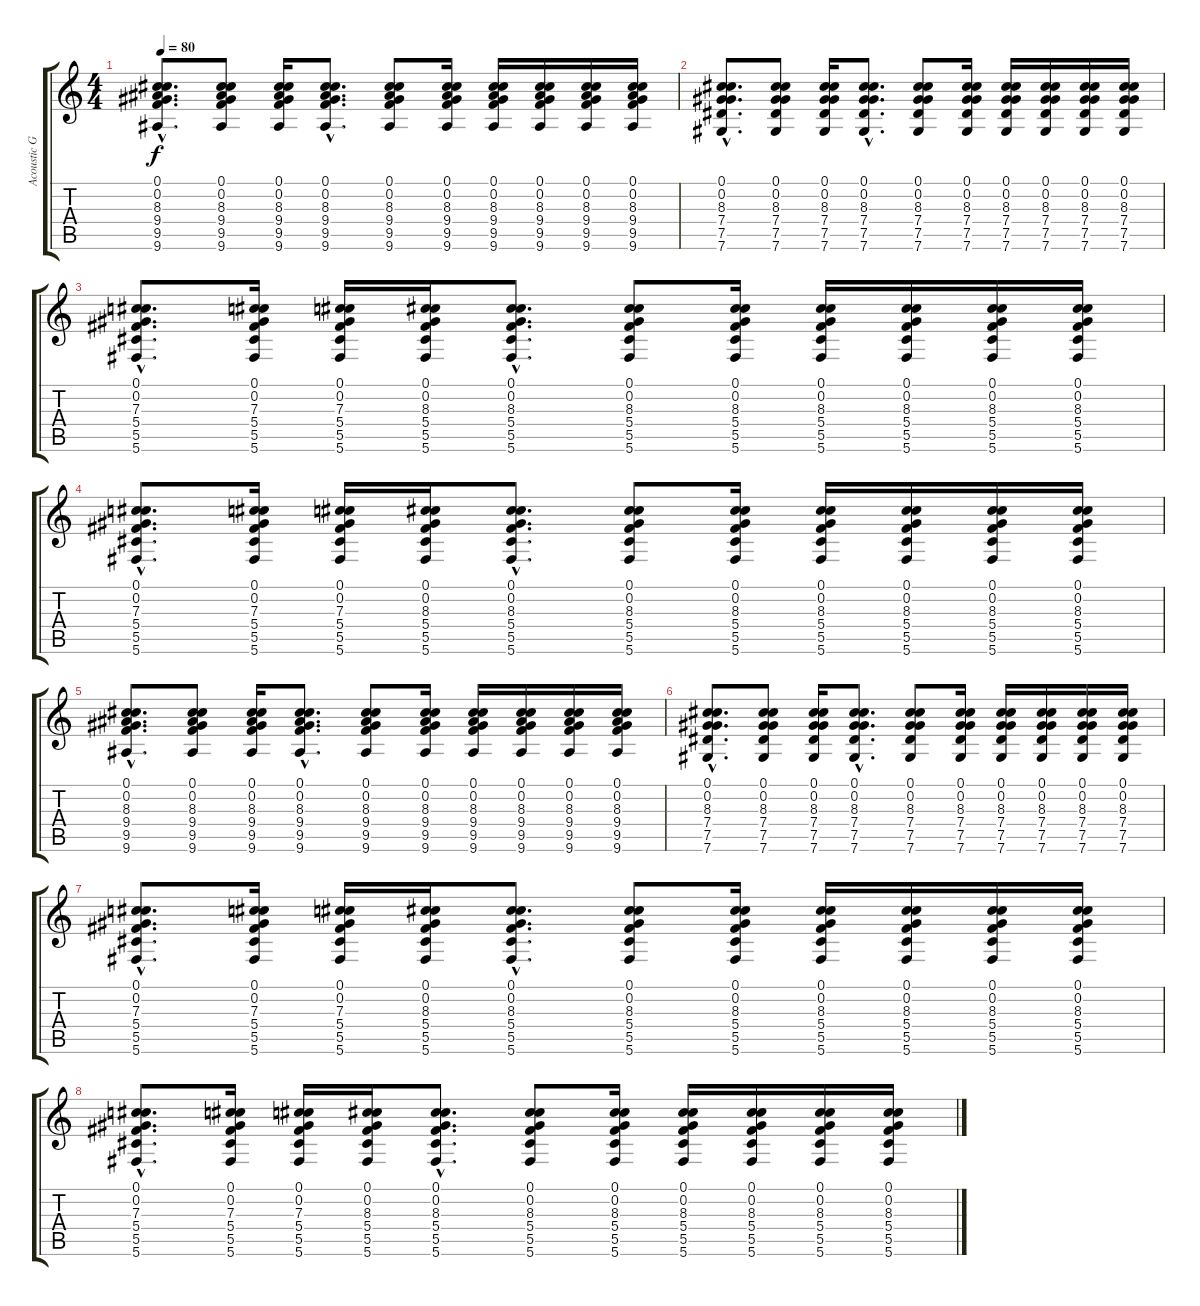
\track ("Acoustic Guitar" "Acoustic G") {instrument acousticguitarsteel}
\staff {score tabs}
\tuning (Db4 Ab3 F3 Db3 Ab2 Db2) {hide}
\ts (4 4)
\tempo 80
\clef g2
\ks c
(0.1{hac} 0.2{hac} 8.3{hac} 9.4{hac} 9.5{hac} 9.6{hac}).8{d dy f} (0.1 0.2 8.3 9.4 9.5 9.6).8 (0.1 0.2 8.3 9.4 9.5 9.6).16 (0.1{hac} 0.2{hac} 8.3{hac} 9.4{hac} 9.5{hac} 9.6{hac}).8{d} (0.1 0.2 8.3 9.4 9.5 9.6).8 (0.1 0.2 8.3 9.4 9.5 9.6).16 (0.1 0.2 8.3 9.4 9.5 9.6).16 (0.1 0.2 8.3 9.4 9.5 9.6).16 (0.1 0.2 8.3 9.4 9.5 9.6).16 (0.1 0.2 8.3 9.4 9.5 9.6).16 |
(0.1{hac} 0.2{hac} 8.3{hac} 7.4{hac} 7.5{hac} 7.6{hac}).8{d} (0.1 0.2 8.3 7.4 7.5 7.6).8 (0.1 0.2 8.3 7.4 7.5 7.6).16 (0.1{hac} 0.2{hac} 8.3{hac} 7.4{hac} 7.5{hac} 7.6{hac}).8{d} (0.1 0.2 8.3 7.4 7.5 7.6).8 (0.1 0.2 8.3 7.4 7.5 7.6).16 (0.1 0.2 8.3 7.4 7.5 7.6).16 (0.1 0.2 8.3 7.4 7.5 7.6).16 (0.1 0.2 8.3 7.4 7.5 7.6).16 (0.1 0.2 8.3 7.4 7.5 7.6).16 |
(0.1{hac} 0.2{hac} 7.3{hac} 5.4{hac} 5.5{hac} 5.6{hac}).8{d} (0.1 0.2 7.3 5.4 5.5 5.6).16 (0.1 0.2 7.3 5.4 5.5 5.6).16 (0.1 0.2 8.3 5.4 5.5 5.6).16 (0.1{hac} 0.2{hac} 8.3{hac} 5.4{hac} 5.5{hac} 5.6{hac}).8{d} (0.1 0.2 8.3 5.4 5.5 5.6).8 (0.1 0.2 8.3 5.4 5.5 5.6).16 (0.1 0.2 8.3 5.4 5.5 5.6).16 (0.1 0.2 8.3 5.4 5.5 5.6).16 (0.1 0.2 8.3 5.4 5.5 5.6).16 (0.1 0.2 8.3 5.4 5.5 5.6).16 |
(0.1{hac} 0.2{hac} 7.3{hac} 5.4{hac} 5.5{hac} 5.6{hac}).8{d} (0.1 0.2 7.3 5.4 5.5 5.6).16 (0.1 0.2 7.3 5.4 5.5 5.6).16 (0.1 0.2 8.3 5.4 5.5 5.6).16 (0.1{hac} 0.2{hac} 8.3{hac} 5.4{hac} 5.5{hac} 5.6{hac}).8{d} (0.1 0.2 8.3 5.4 5.5 5.6).8 (0.1 0.2 8.3 5.4 5.5 5.6).16 (0.1 0.2 8.3 5.4 5.5 5.6).16 (0.1 0.2 8.3 5.4 5.5 5.6).16 (0.1 0.2 8.3 5.4 5.5 5.6).16 (0.1 0.2 8.3 5.4 5.5 5.6).16 |
(0.1{hac} 0.2{hac} 8.3{hac} 9.4{hac} 9.5{hac} 9.6{hac}).8{d} (0.1 0.2 8.3 9.4 9.5 9.6).8 (0.1 0.2 8.3 9.4 9.5 9.6).16 (0.1{hac} 0.2{hac} 8.3{hac} 9.4{hac} 9.5{hac} 9.6{hac}).8{d} (0.1 0.2 8.3 9.4 9.5 9.6).8 (0.1 0.2 8.3 9.4 9.5 9.6).16 (0.1 0.2 8.3 9.4 9.5 9.6).16 (0.1 0.2 8.3 9.4 9.5 9.6).16 (0.1 0.2 8.3 9.4 9.5 9.6).16 (0.1 0.2 8.3 9.4 9.5 9.6).16 |
(0.1{hac} 0.2{hac} 8.3{hac} 7.4{hac} 7.5{hac} 7.6{hac}).8{d} (0.1 0.2 8.3 7.4 7.5 7.6).8 (0.1 0.2 8.3 7.4 7.5 7.6).16 (0.1{hac} 0.2{hac} 8.3{hac} 7.4{hac} 7.5{hac} 7.6{hac}).8{d} (0.1 0.2 8.3 7.4 7.5 7.6).8 (0.1 0.2 8.3 7.4 7.5 7.6).16 (0.1 0.2 8.3 7.4 7.5 7.6).16 (0.1 0.2 8.3 7.4 7.5 7.6).16 (0.1 0.2 8.3 7.4 7.5 7.6).16 (0.1 0.2 8.3 7.4 7.5 7.6).16 |
(0.1{hac} 0.2{hac} 7.3{hac} 5.4{hac} 5.5{hac} 5.6{hac}).8{d} (0.1 0.2 7.3 5.4 5.5 5.6).16 (0.1 0.2 7.3 5.4 5.5 5.6).16 (0.1 0.2 8.3 5.4 5.5 5.6).16 (0.1{hac} 0.2{hac} 8.3{hac} 5.4{hac} 5.5{hac} 5.6{hac}).8{d} (0.1 0.2 8.3 5.4 5.5 5.6).8 (0.1 0.2 8.3 5.4 5.5 5.6).16 (0.1 0.2 8.3 5.4 5.5 5.6).16 (0.1 0.2 8.3 5.4 5.5 5.6).16 (0.1 0.2 8.3 5.4 5.5 5.6).16 (0.1 0.2 8.3 5.4 5.5 5.6).16 |
(0.1{hac} 0.2{hac} 7.3{hac} 5.4{hac} 5.5{hac} 5.6{hac}).8{d} (0.1 0.2 7.3 5.4 5.5 5.6).16 (0.1 0.2 7.3 5.4 5.5 5.6).16 (0.1 0.2 8.3 5.4 5.5 5.6).16 (0.1{hac} 0.2{hac} 8.3{hac} 5.4{hac} 5.5{hac} 5.6{hac}).8{d} (0.1 0.2 8.3 5.4 5.5 5.6).8 (0.1 0.2 8.3 5.4 5.5 5.6).16 (0.1 0.2 8.3 5.4 5.5 5.6).16 (0.1 0.2 8.3 5.4 5.5 5.6).16 (0.1 0.2 8.3 5.4 5.5 5.6).16 (0.1 0.2 8.3 5.4 5.5 5.6).16
